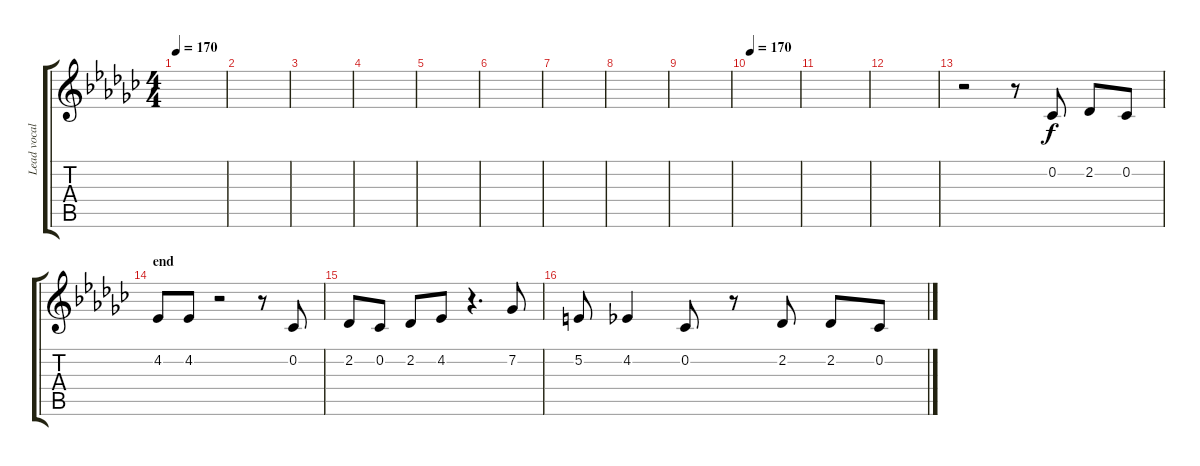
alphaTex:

\track ("Lead vocals" "Lead vocal") {instrument tangoaccordion}
\staff {score tabs}
\tuning (E4 B3 G3 D3 A2 E2) {hide}
\ts (4 4)
\tempo 170
\clef g2
\ks ebminor
|
|
|
|
|
|
|
|
|
\tempo 170
|
|
|
r.2 r.8 0.2.8 2.2.8 0.2.8 |
\section ("" "end")
4.2.8 4.2.8 r.2 r.8 0.2.8 |
2.2.8 0.2.8 2.2.8 4.2.8 r.4{d} 7.2.8 |
5.2.8 4.2.4 0.2.8 r.8 2.2.8 2.2.8 0.2.8
